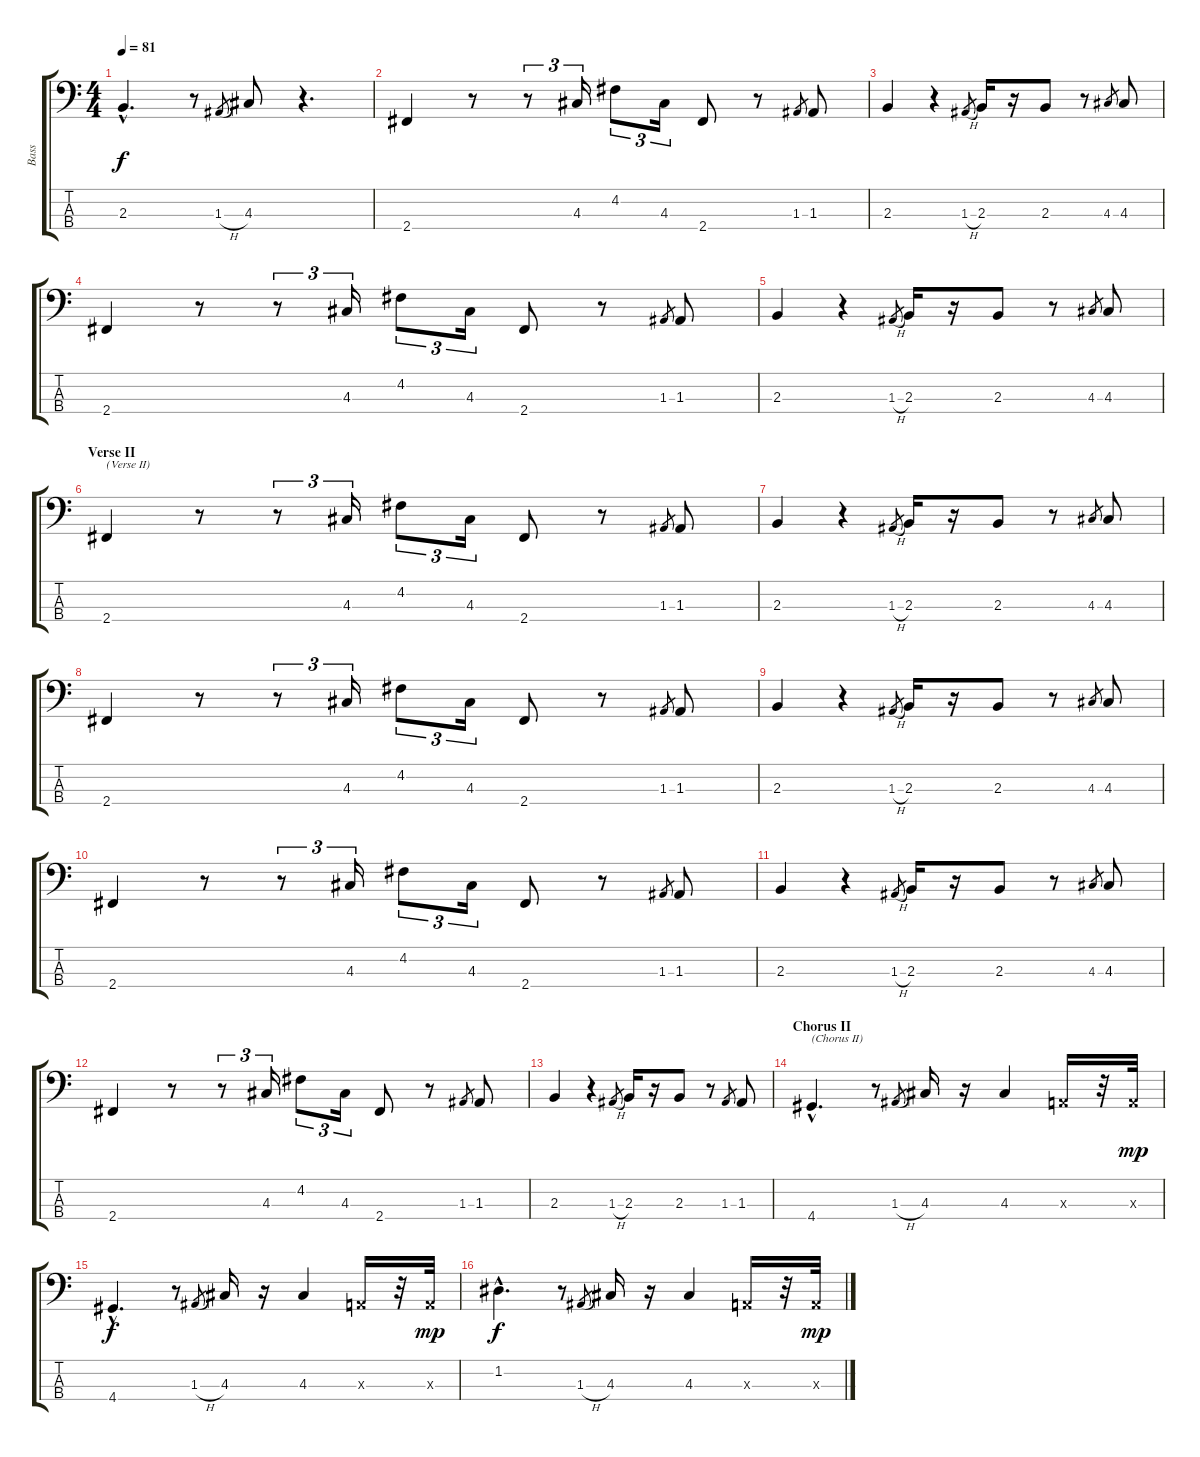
\track ("Bass" "Bass") {instrument electricbassfinger}
\staff {score tabs}
\tuning (G2 D2 A1 E1) {hide}
\ts (4 4)
\tempo 81
\clef f4
\ks c
2.3{hac}.4{d dy f} r.8 1.3{h}.8{gr} 4.3.8 r.4{d} |
2.4.4 r.8 r.8{tu (3 2)} 4.3.16{tu (3 2)} 4.2.8{tu (3 2)} 4.3.16{tu (3 2)} 2.4.8 r.8 1.3.8{gr} 1.3.8 |
2.3.4 r.4 1.3{h}.8{gr} 2.3.16 r.16 2.3.8 r.8 4.3.8{gr} 4.3.8 |
2.4.4 r.8 r.8{tu (3 2)} 4.3.16{tu (3 2)} 4.2.8{tu (3 2)} 4.3.16{tu (3 2)} 2.4.8 r.8 1.3.8{gr} 1.3.8 |
2.3.4 r.4 1.3{h}.8{gr} 2.3.16 r.16 2.3.8 r.8 4.3.8{gr} 4.3.8 |
\section ("" "Verse II")
2.4.4{txt "(Verse II)"} r.8 r.8{tu (3 2)} 4.3.16{tu (3 2)} 4.2.8{tu (3 2)} 4.3.16{tu (3 2)} 2.4.8 r.8 1.3.8{gr} 1.3.8 |
2.3.4 r.4 1.3{h}.8{gr} 2.3.16 r.16 2.3.8 r.8 4.3.8{gr} 4.3.8 |
2.4.4 r.8 r.8{tu (3 2)} 4.3.16{tu (3 2)} 4.2.8{tu (3 2)} 4.3.16{tu (3 2)} 2.4.8 r.8 1.3.8{gr} 1.3.8 |
2.3.4 r.4 1.3{h}.8{gr} 2.3.16 r.16 2.3.8 r.8 4.3.8{gr} 4.3.8 |
2.4.4 r.8 r.8{tu (3 2)} 4.3.16{tu (3 2)} 4.2.8{tu (3 2)} 4.3.16{tu (3 2)} 2.4.8 r.8 1.3.8{gr} 1.3.8 |
2.3.4 r.4 1.3{h}.8{gr} 2.3.16 r.16 2.3.8 r.8 4.3.8{gr} 4.3.8 |
2.4.4 r.8 r.8{tu (3 2)} 4.3.16{tu (3 2)} 4.2.8{tu (3 2)} 4.3.16{tu (3 2)} 2.4.8 r.8 1.3.8{gr} 1.3.8 |
2.3.4 r.4 1.3{h}.8{gr} 2.3.16 r.16 2.3.8 r.8 1.3.8{gr} 1.3.8 |
\section ("" "Chorus II")
4.4{hac}.4{d txt "(Chorus II)"} r.8 1.3{h}.8{gr} 4.3.16 r.16 4.3.4 0.3{x}.16 r.32 0.3{x}.32{dy mp} |
4.4{hac}.4{d dy f} r.8 1.3{h}.8{gr} 4.3.16 r.16 4.3.4 0.3{x}.16 r.32 0.3{x}.32{dy mp} |
1.2{hac}.4{d dy f} r.8 1.3{h}.8{gr} 4.3.16 r.16 4.3.4 0.3{x}.16 r.32 0.3{x}.32{dy mp}
